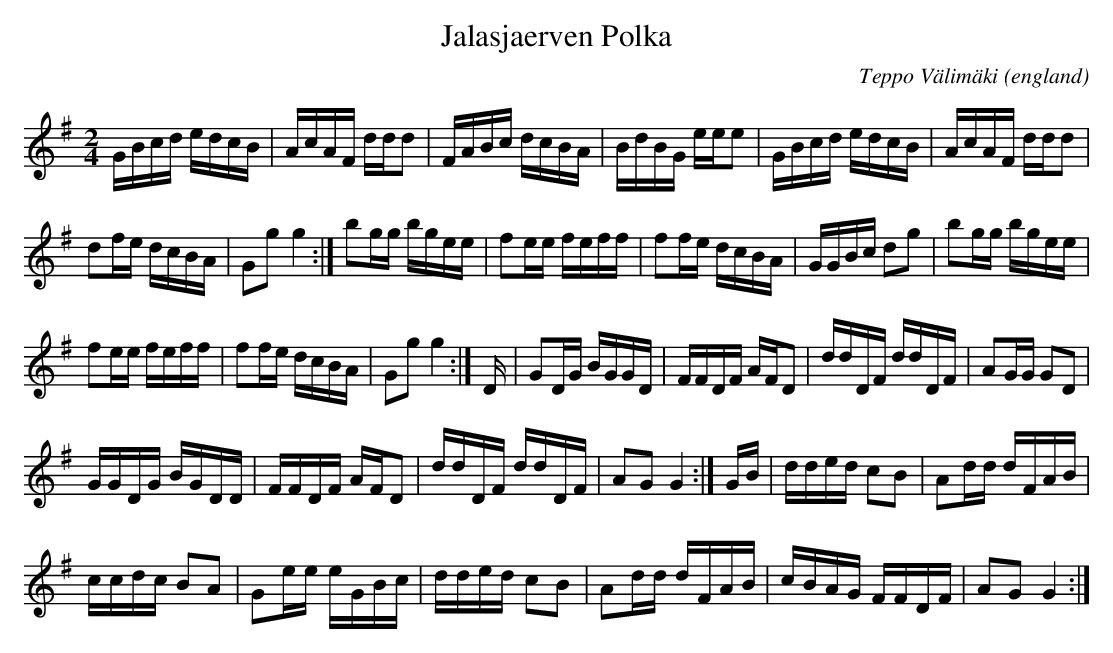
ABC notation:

X:1
T:Jalasjaerven Polka
O:england
C:Teppo Välimäki
M:2/4
L:1/16
K:G
GBcd edcB|AcAF ddd2|FABc dcBA|BdBG eee2|\
GBcd edcB|AcAF ddd2|
d2fe dcBA|G2g2 g4:|b2gg bgee|f2ee feff|f2fe dcBA|GGBc d2g2|\
b2gg bgee|
f2ee feff|f2fe dcBA|G2g2 g4:|D|G2DG BGGD|\
FFDF AFD2|ddDF ddDF|A2GG G2D2|
GGDG BGDD|FFDF AFD2|ddDF ddDF|A2G2 G4:|\
GB|dded c2B2|A2dd dFAB|
ccdc B2A2|G2ee eGBc|\
dded c2B2|A2dd dFAB|cBAG FFDF|A2G2 G4:|
